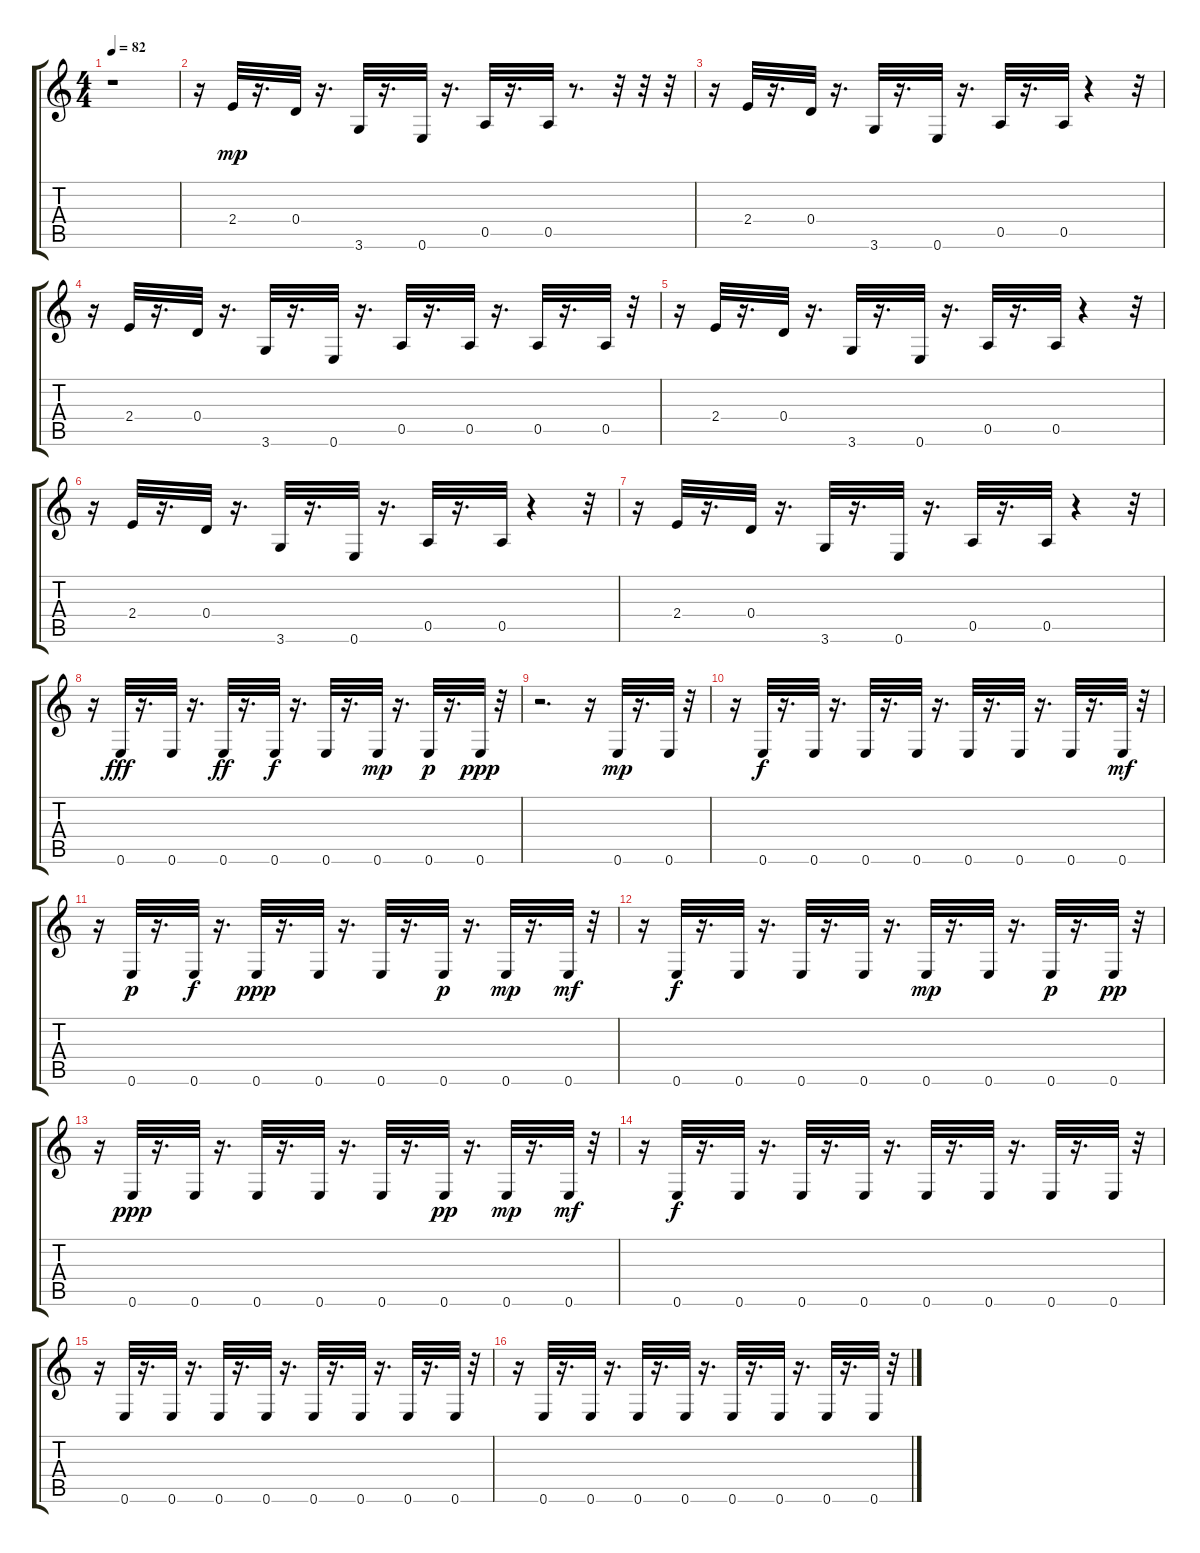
\track "" {instrument synthbass1}
\staff {score tabs}
\tuning (E4 B3 G3 D3 A2 E2) {hide}
\ts (4 4)
\tempo 82
\clef g2
\ks c
r.1{dy mp instrument synthbass1} |
r.16 2.4.32 r.16{d} 0.4.32 r.16{d} 3.6.32 r.16{d} 0.6.32 r.16{d} 0.5.32 r.16{d} 0.5.32 r.8{d} r.32 r.32 r.32 |
r.16 2.4.32 r.16{d} 0.4.32 r.16{d} 3.6.32 r.16{d} 0.6.32 r.16{d} 0.5.32 r.16{d} 0.5.32 r.4 r.32 |
r.16 2.4.32 r.16{d} 0.4.32 r.16{d} 3.6.32 r.16{d} 0.6.32 r.16{d} 0.5.32 r.16{d} 0.5.32 r.16{d} 0.5.32 r.16{d} 0.5.32 r.32 |
r.16 2.4.32 r.16{d} 0.4.32 r.16{d} 3.6.32 r.16{d} 0.6.32 r.16{d} 0.5.32 r.16{d} 0.5.32 r.4 r.32 |
r.16 2.4.32 r.16{d} 0.4.32 r.16{d} 3.6.32 r.16{d} 0.6.32 r.16{d} 0.5.32 r.16{d} 0.5.32 r.4 r.32 |
r.16 2.4.32 r.16{d} 0.4.32 r.16{d} 3.6.32 r.16{d} 0.6.32 r.16{d} 0.5.32 r.16{d} 0.5.32 r.4 r.32 |
r.16 0.6.32{dy fff} r.16{d} 0.6.32 r.16{d} 0.6.32{dy ff} r.16{d} 0.6.32{dy f} r.16{d} 0.6.32 r.16{d} 0.6.32{dy mp} r.16{d} 0.6.32{dy p} r.16{d} 0.6.32{dy ppp} r.32 |
r.2{d} r.16 0.6.32{dy mp} r.16{d} 0.6.32 r.32 |
r.16 0.6.32{dy f} r.16{d} 0.6.32 r.16{d} 0.6.32 r.16{d} 0.6.32 r.16{d} 0.6.32 r.16{d} 0.6.32 r.16{d} 0.6.32 r.16{d} 0.6.32{dy mf} r.32 |
r.16 0.6.32{dy p} r.16{d} 0.6.32{dy f} r.16{d} 0.6.32{dy ppp} r.16{d} 0.6.32 r.16{d} 0.6.32 r.16{d} 0.6.32{dy p} r.16{d} 0.6.32{dy mp} r.16{d} 0.6.32{dy mf} r.32 |
r.16 0.6.32{dy f} r.16{d} 0.6.32 r.16{d} 0.6.32 r.16{d} 0.6.32 r.16{d} 0.6.32{dy mp} r.16{d} 0.6.32 r.16{d} 0.6.32{dy p} r.16{d} 0.6.32{dy pp} r.32 |
r.16 0.6.32{dy ppp} r.16{d} 0.6.32 r.16{d} 0.6.32 r.16{d} 0.6.32 r.16{d} 0.6.32 r.16{d} 0.6.32{dy pp} r.16{d} 0.6.32{dy mp} r.16{d} 0.6.32{dy mf} r.32 |
r.16 0.6.32{dy f} r.16{d} 0.6.32 r.16{d} 0.6.32 r.16{d} 0.6.32 r.16{d} 0.6.32 r.16{d} 0.6.32 r.16{d} 0.6.32 r.16{d} 0.6.32 r.32 |
r.16 0.6.32 r.16{d} 0.6.32 r.16{d} 0.6.32 r.16{d} 0.6.32 r.16{d} 0.6.32 r.16{d} 0.6.32 r.16{d} 0.6.32 r.16{d} 0.6.32 r.32 |
r.16 0.6.32 r.16{d} 0.6.32 r.16{d} 0.6.32 r.16{d} 0.6.32 r.16{d} 0.6.32 r.16{d} 0.6.32 r.16{d} 0.6.32 r.16{d} 0.6.32 r.32
